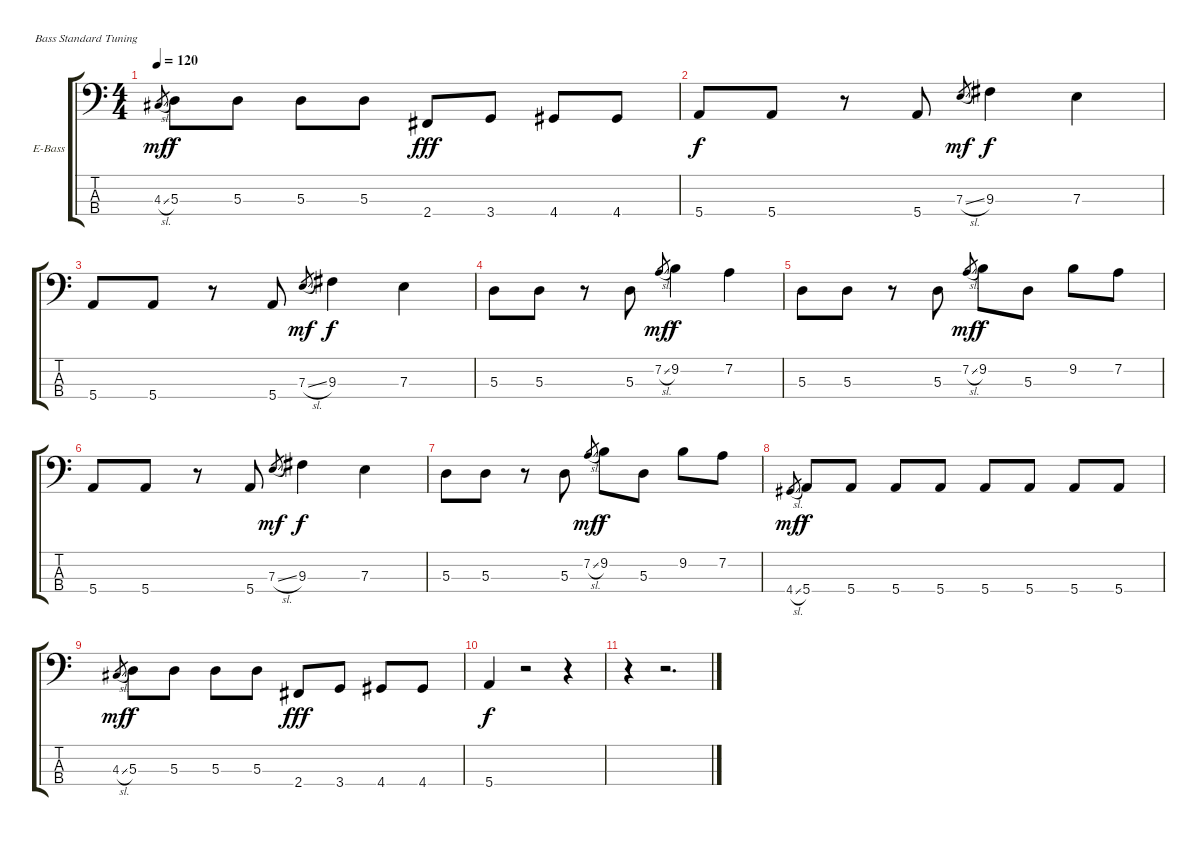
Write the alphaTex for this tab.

\bracketExtendMode groupsimilarinstruments
\firstSystemTrackNameOrientation horizontal
\otherSystemsTrackNameOrientation horizontal
\track ("Bass" "E-Bass") {instrument electricbasspick}
\staff {score tabs}
\tuning (G2 D2 A1 E1)
\ts (4 4)
\tempo 120
\clef f4
\ks c
4.3{sl}.8{gr dy mf} 5.3.8{dy f} 5.3.8 5.3.8 5.3.8 2.4.8{dy fff} 3.4.8 4.4.8 4.4.8 |
5.4.8{dy f} 5.4.8 r.8 5.4.8 7.3{sl}.8{gr dy mf} 9.3.4{dy f} 7.3.4 |
5.4.8 5.4.8 r.8 5.4.8 7.3{sl}.8{gr dy mf} 9.3.4{dy f} 7.3.4 |
5.3.8 5.3.8 r.8 5.3.8 7.2{sl}.8{gr dy mf} 9.2.4{dy f} 7.2.4 |
5.3.8 5.3.8 r.8 5.3.8 7.2{sl}.8{gr dy mf} 9.2.8{dy f} 5.3.8 9.2.8 7.2.8 |
5.4.8 5.4.8 r.8 5.4.8 7.3{sl}.8{gr dy mf} 9.3.4{dy f} 7.3.4 |
5.3.8 5.3.8 r.8 5.3.8 7.2{sl}.8{gr dy mf} 9.2.8{dy f} 5.3.8 9.2.8 7.2.8 |
4.4{sl}.8{gr dy mf} 5.4.8{dy f} 5.4.8 5.4.8 5.4.8 5.4.8 5.4.8 5.4.8 5.4.8 |
4.3{sl}.8{gr dy mf} 5.3.8{dy f} 5.3.8 5.3.8 5.3.8 2.4.8{dy fff} 3.4.8 4.4.8 4.4.8 |
5.4.4{dy f} r.2 r.4 |
r.4 r.2{d}
